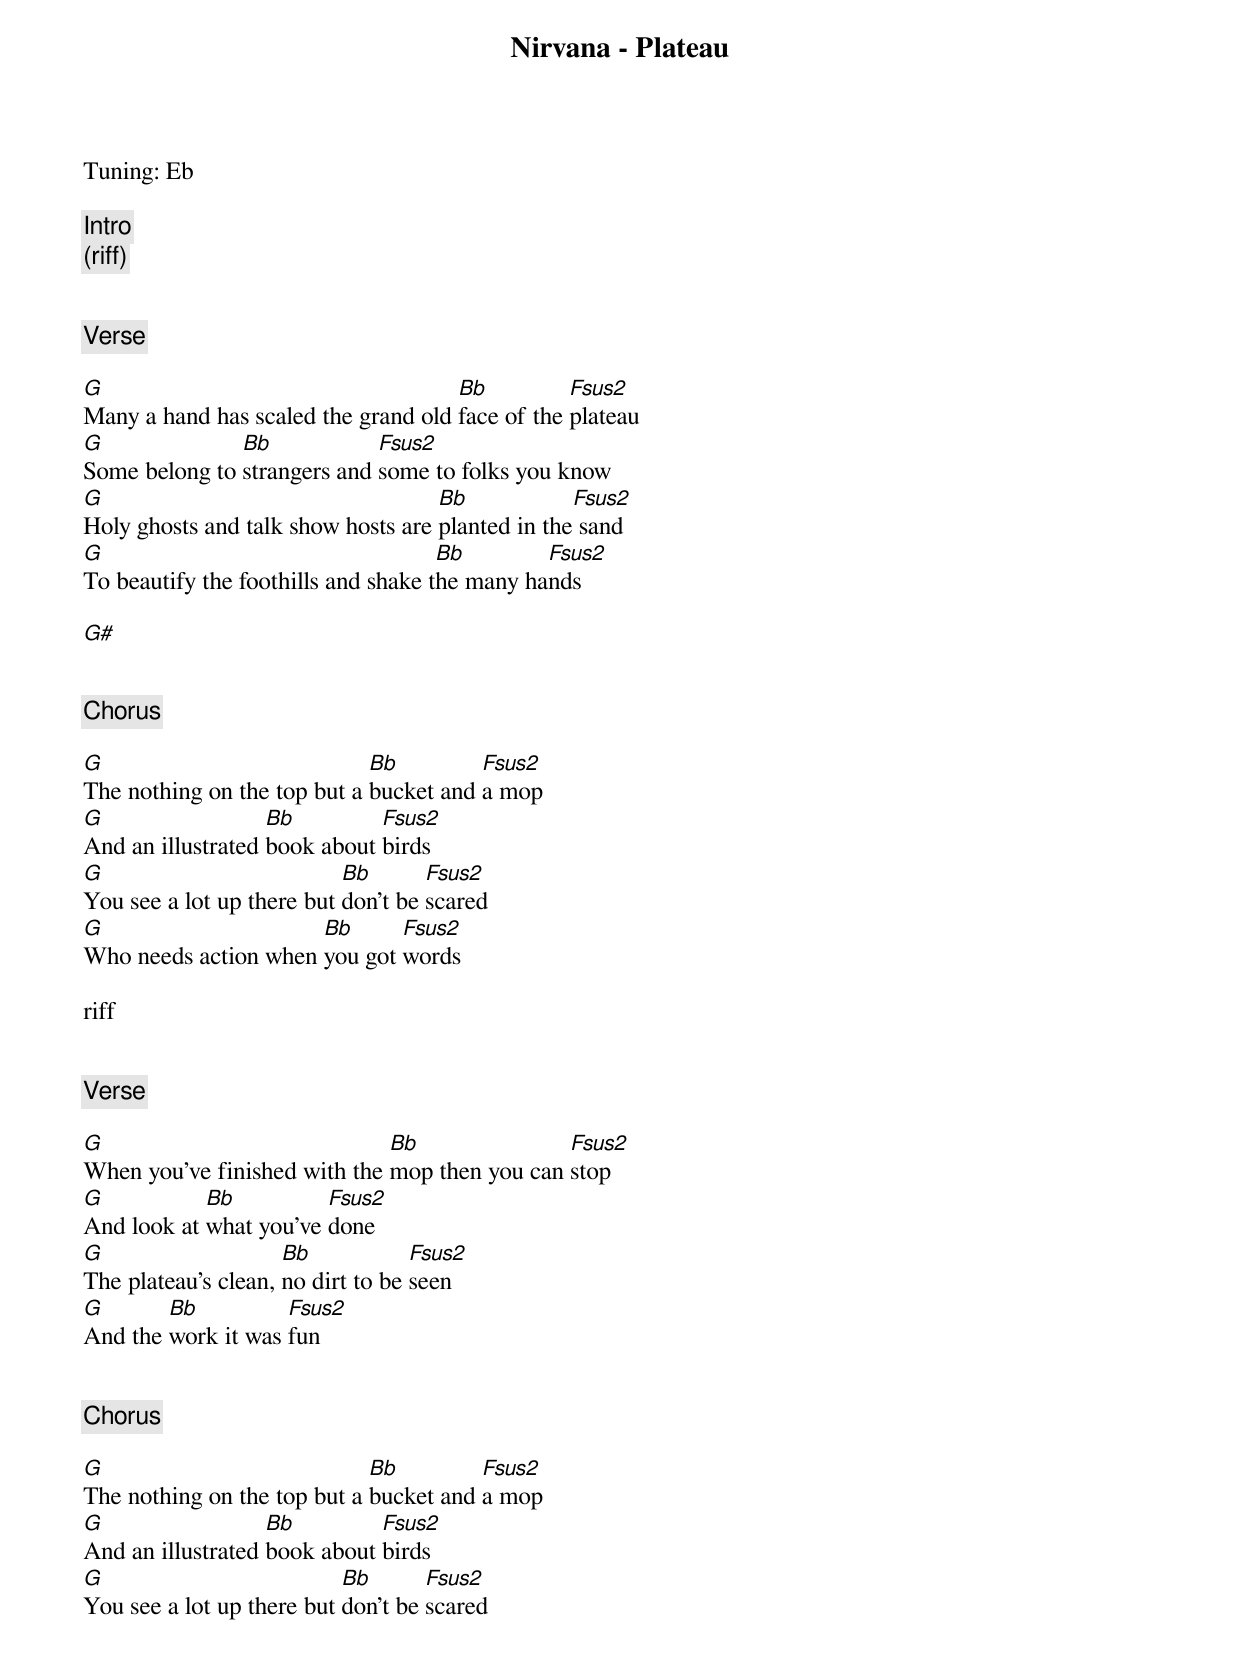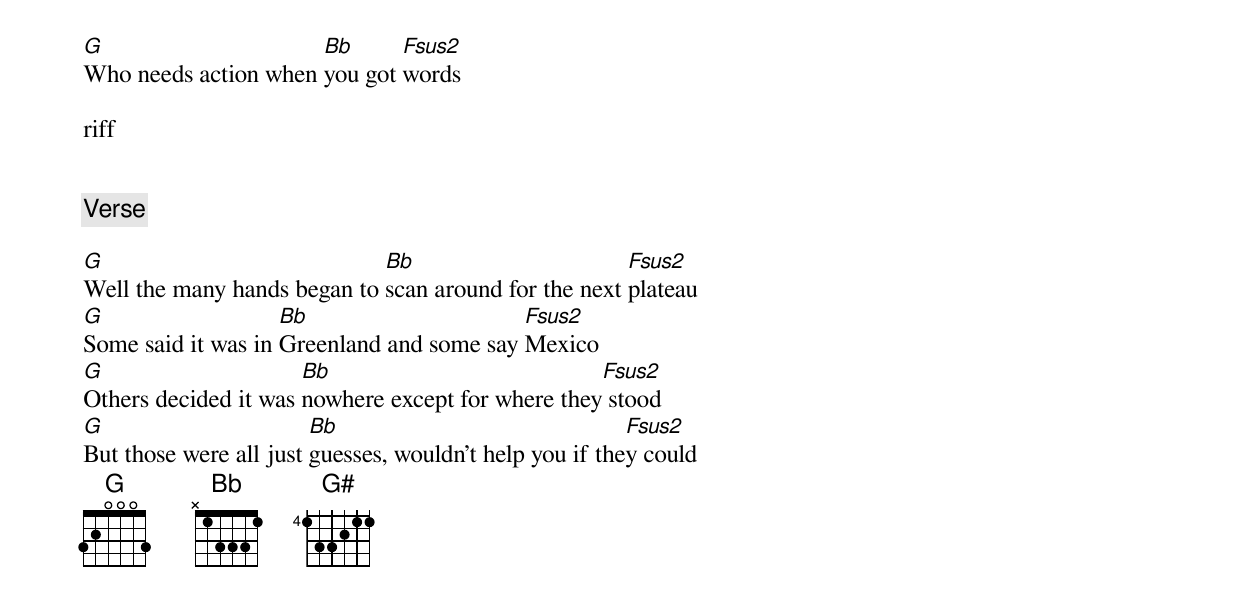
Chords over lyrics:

Nirvana - Plateau

Tuning: Eb

[Intro]
(riff)


[Verse]

G                                    Bb          Fsus2
Many a hand has scaled the grand old face of the plateau
G              Bb            Fsus2
Some belong to strangers and some to folks you know
G                                   Bb            Fsus2
Holy ghosts and talk show hosts are planted in the sand
G                                    Bb        Fsus2
To beautify the foothills and shake the many hands

G#


[Chorus]

G                            Bb         Fsus2
The nothing on the top but a bucket and a mop
G                  Bb         Fsus2
And an illustrated book about birds
G                          Bb       Fsus2
You see a lot up there but don't be scared
G                     Bb      Fsus2
Who needs action when you got words

riff


[Verse]

G                             Bb               Fsus2
When you've finished with the mop then you can stop
G           Bb          Fsus2
And look at what you've done
G                    Bb            Fsus2
The plateau's clean, no dirt to be seen
G       Bb          Fsus2
And the work it was fun


[Chorus]

G                            Bb         Fsus2
The nothing on the top but a bucket and a mop
G                  Bb         Fsus2
And an illustrated book about birds
G                          Bb       Fsus2
You see a lot up there but don't be scared
G                     Bb      Fsus2
Who needs action when you got words

riff


[Verse]

G                            Bb                       Fsus2
Well the many hands began to scan around for the next plateau
G                   Bb                     Fsus2
Some said it was in Greenland and some say Mexico
G                     Bb                           Fsus2
Others decided it was nowhere except for where they stood
G                       Bb                               Fsus2
But those were all just guesses, wouldn't help you if they could
